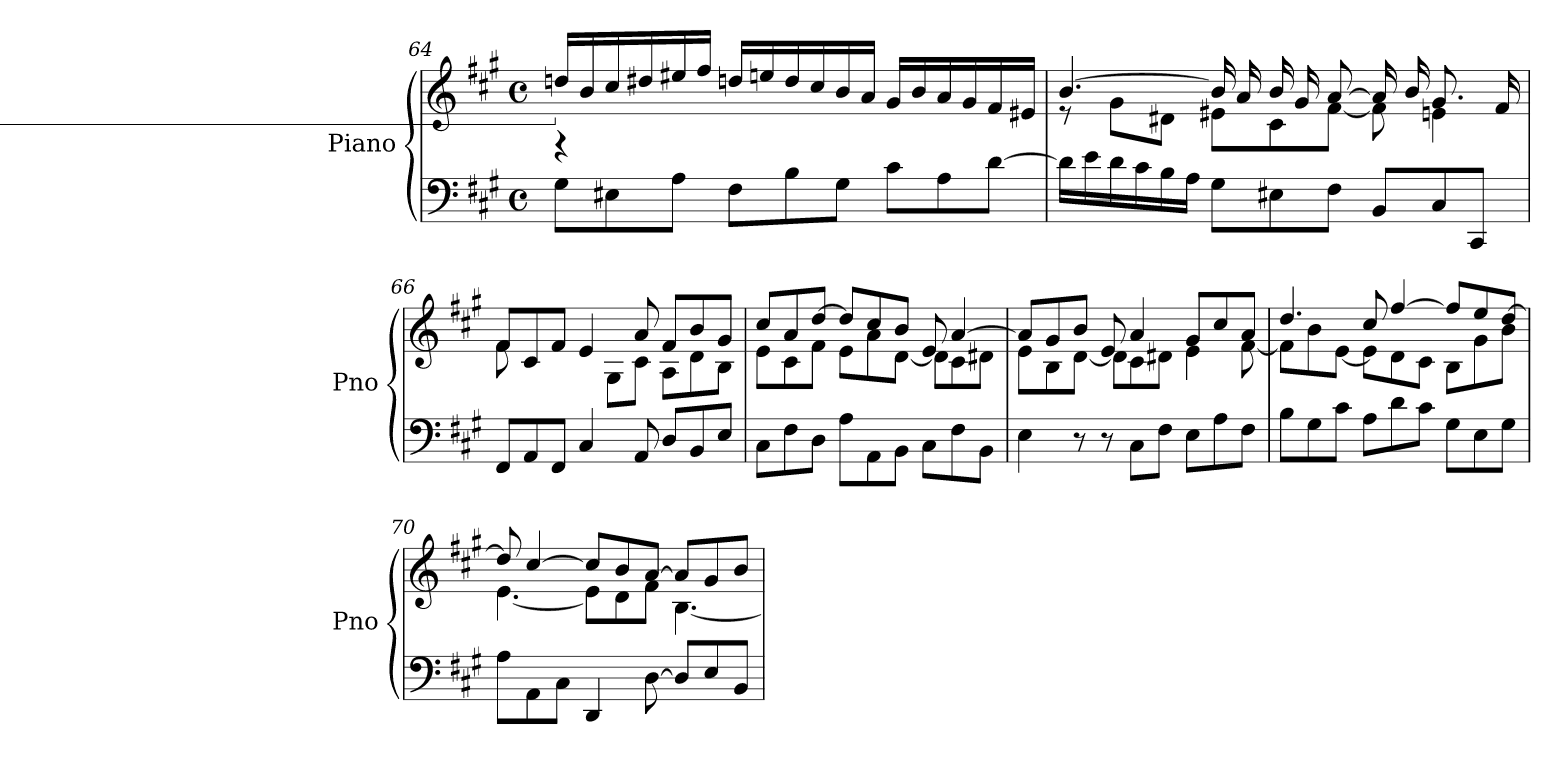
**kern	**kern
*part1	*part1
*staff2	*staff1
*I"Piano	*
*I'Pno	*
!!LO:LB:g=z
*clefF4	*clefG2
*k[f#c#g#]	*k[f#c#g#]
*A:	*A:
*M4/4	*M4/4
*met(c)	*met(c)
=64	=64
*	*^
!	!	!LO:N:vis=00
8G#L	16ddnLL	8%9r
.	16b	.
8E#X	16cc#	.
.	16dd#X	.
8AJ	16ee#X	.
.	16ff#JJ	.
8F#L	16ddn/LL	.
.	16een/	.
8B	16dd/	.
.	16cc#/	.
8G#J	16b/	.
.	16a/JJ	.
8c#L	16g#LL	.
.	16b	.
8A	16a	.
.	16g#	.
[8dJ	16f#	.
.	16e#XJJ	.
=65	=65	=65
16dLL]	[4.b/	8r
16e	.	.
16d	.	8g#\L
16c#	.	.
16B	.	8d#X\J
16AJJ	.	.
8G#L	16bLL]	8e#XL
.	16a	.
8E#X	16b	8c#
.	16g#	.
8F#J	[8aJ	[8f#J
8BBL	16a/LL]	8f#\]
.	16b/	.
8C#	8.g#/	4en\
8CC#J	.	.
.	16f#/J	.
=66	=66	=66
8FF#L	8f#/L	8f#\
8AA	8c#/	8ryy
8FF#J	8f#/J	8ryy
4C#	4e/	8ryy
.	.	8G#L
8AA	8a/	8c#J
8DL	8f#/L	8AL
8BB	8b/	8d
8EJ	8g#/J	8BJ
!!LO:LB:g=z	!!
=67	=67	=67
8C#L	8cc#/L	8e\L
8F#	8a/	8c#\
8DJ	[8dd/J	8f#\J
8AL	8ddL]	8e\L
8AA	8cc#	8a\
8BBJ	8bJ	[8d\J
8C#L	8e/	8d\L]
8F#	[4a/	8c#\
8BBJ	.	8d#X\J
=68	=68	=68
4E	8aL]	8eL
.	8g#	8B
8r	8bJ	[8dJ
8r	8e/	8d\L]
8C#L	4a/	8c#\
8F#J	.	8d#X\J
8EL	8g#/L	4e\
8A	8cc#/	.
8F#J	8a/J	[8f#\
=69	=69	=69
8BL	4.dd/	8f#L]
8G#	.	8b
8c#J	.	[8eJ
8AL	8cc#/	8eL]
8d	[4ff#/	8d
8c#J	.	8c#J
8G#L	8ff#L]	8BL
8E	8ee	8g#
8G#J	[8ddJ	8bJ
!!LO:LB:g=z	!!
=70	=70	=70
8AL	8dd/]	[4.e\
8AA	[4cc#/	.
8C#J	.	.
4DD	8cc#/L]	8e\L]
.	8b/	8d\
[8D	[8a/J	8f#\J
8DL]	8aL]	[4.B\
8E	8g#	.
8BBJ	8bJ	.
*	*v	*v
=	=
*-	*-
